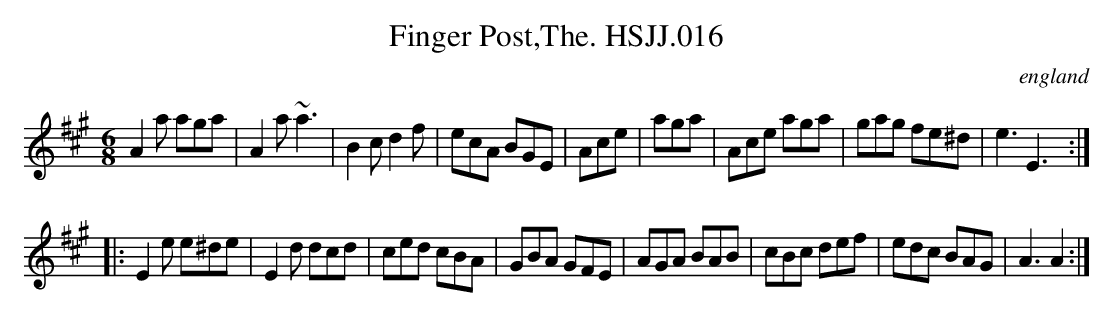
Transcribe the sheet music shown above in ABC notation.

X:1
T:Finger Post,The. HSJJ.016
O:england
M:6/8
L:1/8
K:A
A2a aga|A2a~a3|B2cd2f|ecA BGE|Ace|aga|Ace aga|gag fe^d|e3E3:|
|:E2e e^de|E2d dcd|ced cBA|GBA GFE|AGA BAB |cBc def|edc BAG|A3A2:|]
